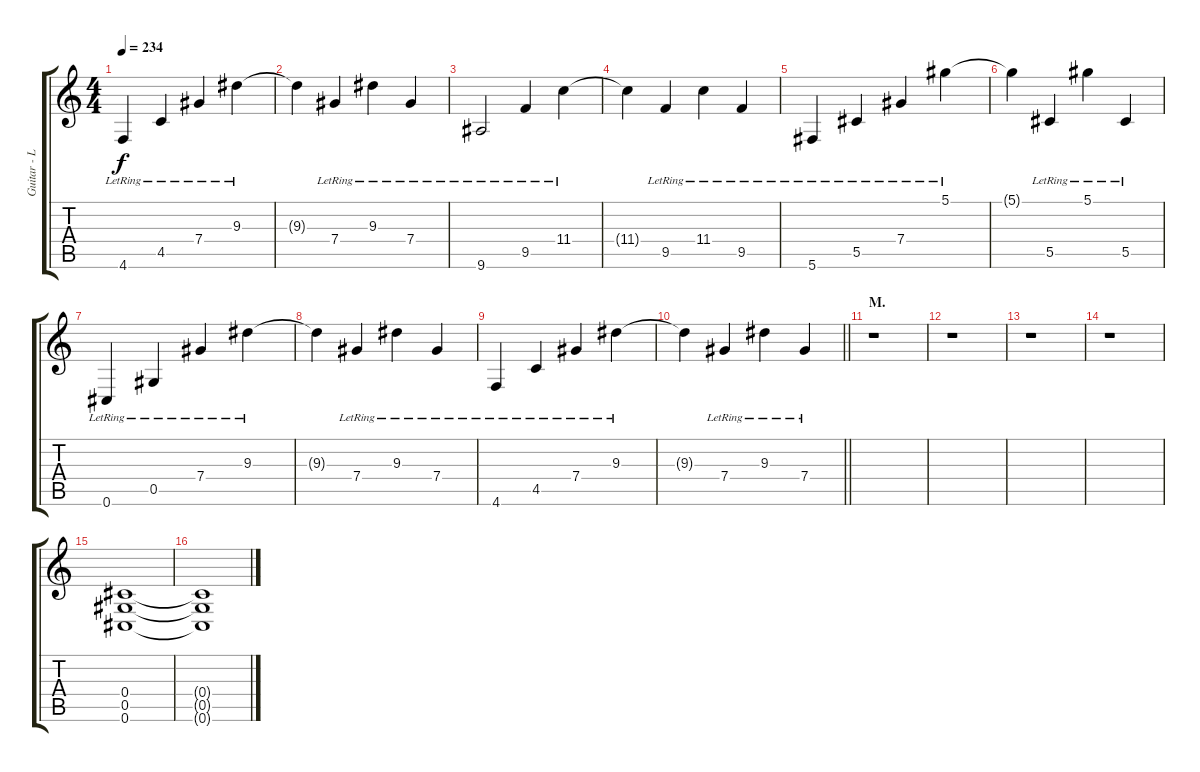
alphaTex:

\track ("Guitar - Left" "Guitar - L") {instrument distortionguitar}
\staff {score tabs}
\tuning (Eb4 Bb3 Gb3 Db3 Ab2 Db2) {hide}
\ts (4 4)
\tempo 234
\clef g2
\ks c
4.6{lr}.4{dy f} 4.5{lr}.4 7.4{lr}.4 9.3{lr}.4 |
9.3{t}.4 7.4{lr}.4 9.3{lr}.4 7.4{lr}.4 |
9.6{lr}.2 9.5{lr}.4 11.4{lr}.4 |
11.4{t}.4 9.5{lr}.4 11.4{lr}.4 9.5{lr}.4 |
5.6{lr}.4 5.5{lr}.4 7.4{lr}.4 5.1{lr}.4 |
5.1{t}.4 5.5{lr}.4 5.1{lr}.4 5.5{lr}.4 |
0.6{lr}.4 0.5{lr}.4 7.4{lr}.4 9.3{lr}.4 |
9.3{t}.4 7.4{lr}.4 9.3{lr}.4 7.4{lr}.4 |
4.6{lr}.4 4.5{lr}.4 7.4{lr}.4 9.3{lr}.4 |
\barLineRight lightlight
9.3{t}.4 7.4{lr}.4 9.3{lr}.4 7.4{lr}.4 |
\section ("" "M.")
r.1 |
r.1 |
r.1 |
r.1 |
(0.4 0.5 0.6).1 |
(0.4{t} 0.5{t} 0.6{t}).1
